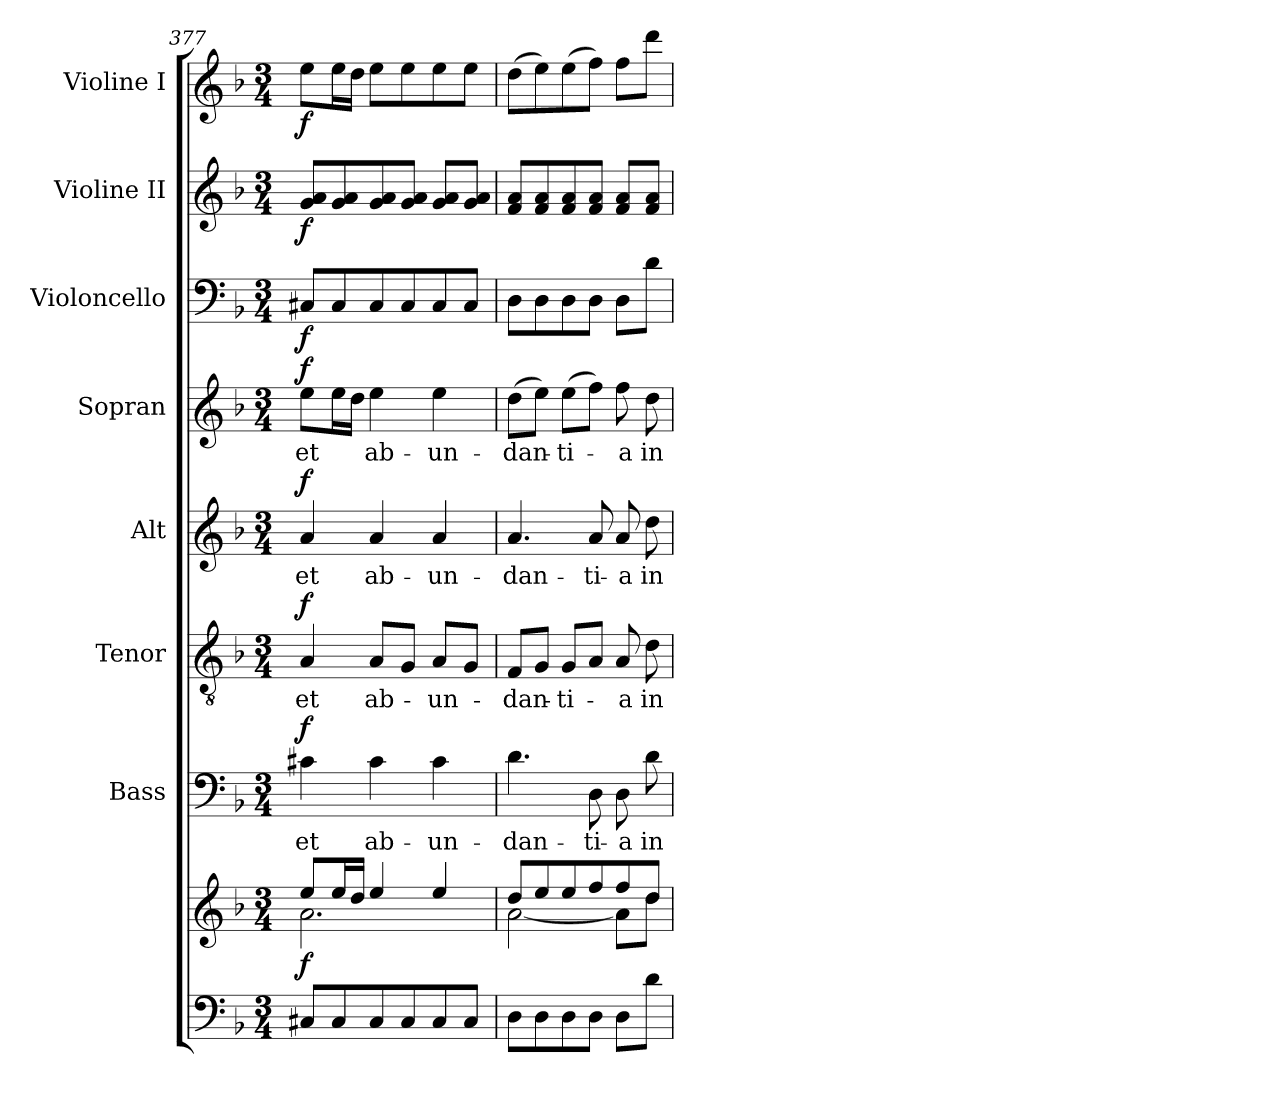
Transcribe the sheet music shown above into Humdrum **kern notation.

**kern	**kern	**dynam	**kern	**text	**dynam	**kern	**text	**dynam	**kern	**text	**dynam	**kern	**text	**dynam	**kern	**dynam	**kern	**dynam	**kern	**dynam
*part8	*part8	*part8	*part7	*part7	*part7	*part6	*part6	*part6	*part5	*part5	*part5	*part4	*part4	*part4	*part3	*part3	*part2	*part2	*part1	*part1
*staff9	*staff8	*staff8/9	*staff7	*staff7	*staff7	*staff6	*staff6	*staff6	*staff5	*staff5	*staff5	*staff4	*staff4	*staff4	*staff3	*staff3	*staff2	*staff2	*staff1	*staff1
*	*	*	*I"Bass	*	*	*I"Tenor	*	*	*I"Alt	*	*	*I"Sopran	*	*	*I"Violoncello	*	*I"Violine II	*	*I"Violine I	*
*	*	*	*I'B.	*	*	*I'T.	*	*	*I'A.	*	*	*I'S.	*	*	*I'Vc.	*	*I'Vl. II	*	*I'Vl. I	*
!!LO:PB:g=z
*clefF4	*clefG2	*	*clefF4	*	*	*clefGv2	*	*	*clefG2	*	*	*clefG2	*	*	*clefF4	*	*clefG2	*	*clefG2	*
*	*	*	*	*	*	*	*	*	*	*	*	*	*	*	*ITrd7c12	*	*	*	*	*
*k[b-]	*k[b-]	*	*k[b-]	*	*	*k[b-]	*	*	*k[b-]	*	*	*k[b-]	*	*	*k[b-]	*	*k[b-]	*	*k[b-]	*
*F:	*F:	*	*F:	*	*	*F:	*	*	*F:	*	*	*F:	*	*	*F:	*	*F:	*	*F:	*
*M3/4	*M3/4	*	*M3/4	*	*	*M3/4	*	*	*M3/4	*	*	*M3/4	*	*	*M3/4	*	*M3/4	*	*M3/4	*
=377	=377	=377	=377	=377	=377	=377	=377	=377	=377	=377	=377	=377	=377	=377	=377	=377	=377	=377	=377	=377
*	*^	*	*	*	*	*	*	*	*	*	*	*	*	*	*	*	*	*	*	*
!	!	!	!LO:DY:b	!	!LO:LY:b	!LO:DY:a	!	!LO:LY:b	!LO:DY:a	!	!LO:LY:b	!LO:DY:a	!	!LO:LY:b	!LO:DY:a	!	!LO:DY:b	!	!LO:DY:b	!	!LO:DY:b
8C#X/L	8ee/L	2.a\	f	4c#X\	et	f	4A/	et	f	4a/	et	f	8ee\L	et	f	8CC#X/L	f	8g/ 8a/L	f	8ee\L	f
8C#/	16ee/L	.	.	.	.	.	.	.	.	.	.	.	16ee\L	.	.	8CC#/	.	8g/ 8a/	.	16ee\L	.
.	16dd/JJ	.	.	.	.	.	.	.	.	.	.	.	16dd\JJ	.	.	.	.	.	.	16dd\JJ	.
!	!	!	!	!	!LO:LY:b	!	!	!LO:LY:b	!	!	!LO:LY:b	!	!	!LO:LY:b	!	!	!	!	!	!	!
8C#/	4ee/	.	.	4c#\	ab-	.	8A/L	ab-	.	4a/	ab-	.	4ee\	ab-	.	8CC#/	.	8g/ 8a/	.	8ee\L	.
8C#/	.	.	.	.	.	.	8G/J	.	.	.	.	.	.	.	.	8CC#/	.	8g/ 8a/J	.	8ee\	.
!	!	!	!	!	!LO:LY:b	!	!	!LO:LY:b	!	!	!LO:LY:b	!	!	!LO:LY:b	!	!	!	!	!	!	!
8C#/	4ee/	.	.	4c#\	-un-	.	8A/L	-un-	.	4a/	-un-	.	4ee\	-un-	.	8CC#/	.	8g/ 8a/L	.	8ee\	.
8C#/J	.	.	.	.	.	.	8G/J	.	.	.	.	.	.	.	.	8CC#/J	.	8g/ 8a/J	.	8ee\J	.
=378	=378	=378	=378	=378	=378	=378	=378	=378	=378	=378	=378	=378	=378	=378	=378	=378	=378	=378	=378	=378	=378
!	!	!	!	!	!LO:LY:b	!	!	!LO:LY:b	!	!	!LO:LY:b	!	!	!LO:LY:b	!	!	!	!	!	!	!
8D\L	8dd/L	[<2a\	.	4.d\	-dan-	.	8F/L	-dan-	.	4.a/	-dan-	.	(>8dd\L	-dan-	.	8DD\L	.	8f/ 8a/L	.	(>8dd\L	.
8D\	8ee/	.	.	.	.	.	8G/J	.	.	.	.	.	8ee\J)	.	.	8DD\	.	8f/ 8a/	.	8ee\)	.
!	!	!	!	!	!	!	!	!LO:LY:b	!	!	!	!	!	!LO:LY:b	!	!	!	!	!	!	!
8D\	8ee/	.	.	.	.	.	8G/L	-ti-	.	.	.	.	(>8ee\L	-ti-	.	8DD\	.	8f/ 8a/	.	(>8ee\	.
!	!	!	!	!	!LO:LY:b	!	!	!	!	!	!LO:LY:b	!	!	!	!	!	!	!	!	!	!
8D\J	8ff/	.	.	8D\	-ti-	.	8A/J	.	.	8a/	-ti-	.	8ff\J)	.	.	8DD\J	.	8f/ 8a/J	.	8ff\J)	.
!	!	!	!	!	!LO:LY:b	!	!	!LO:LY:b	!	!	!LO:LY:b	!	!	!LO:LY:b	!	!	!	!	!	!	!
8D\L	8ff/	8a\L]	.	8D\	-a	.	8A/	-a	.	8a/	-a	.	8ff\	-a	.	8DD\L	.	8f/ 8a/L	.	8ff\L	.
!	!	!	!	!	!LO:LY:b	!	!	!LO:LY:b	!	!	!LO:LY:b	!	!	!LO:LY:b	!	!	!	!	!	!	!
8d\J	8dd/J	8dd\J	.	8d\	in	.	8d\	in	.	8dd\	in	.	8dd\	in	.	8D\J	.	8f/ 8a/J	.	8ddd\J	.
*	*v	*v	*	*	*	*	*	*	*	*	*	*	*	*	*	*	*	*	*	*	*
=	=	=	=	=	=	=	=	=	=	=	=	=	=	=	=	=	=	=	=	=
*-	*-	*-	*-	*-	*-	*-	*-	*-	*-	*-	*-	*-	*-	*-	*-	*-	*-	*-	*-	*-
